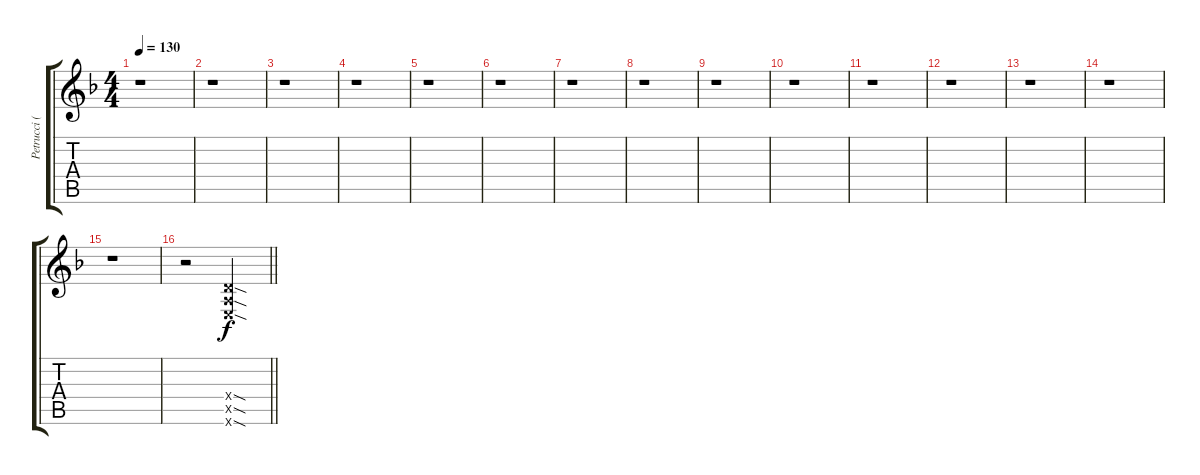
\track ("Petrucci (guitar two)" "Petrucci (") {instrument distortionguitar}
\staff {score tabs}
\tuning (E4 B3 G3 D3 A2 E2) {hide}
\ts (4 4)
\tempo 130
\clef g2
\ks dminor
r.1{dy f} |
r.1 |
r.1 |
r.1 |
r.1 |
r.1 |
r.1 |
r.1 |
r.1 |
r.1 |
r.1 |
r.1 |
r.1 |
r.1 |
r.1 |
\barLineRight lightlight
r.2{volume 13 balance 8 instrument distortionguitar} (0.4{sod x} 0.5{sod x} 0.6{sod x}).2
